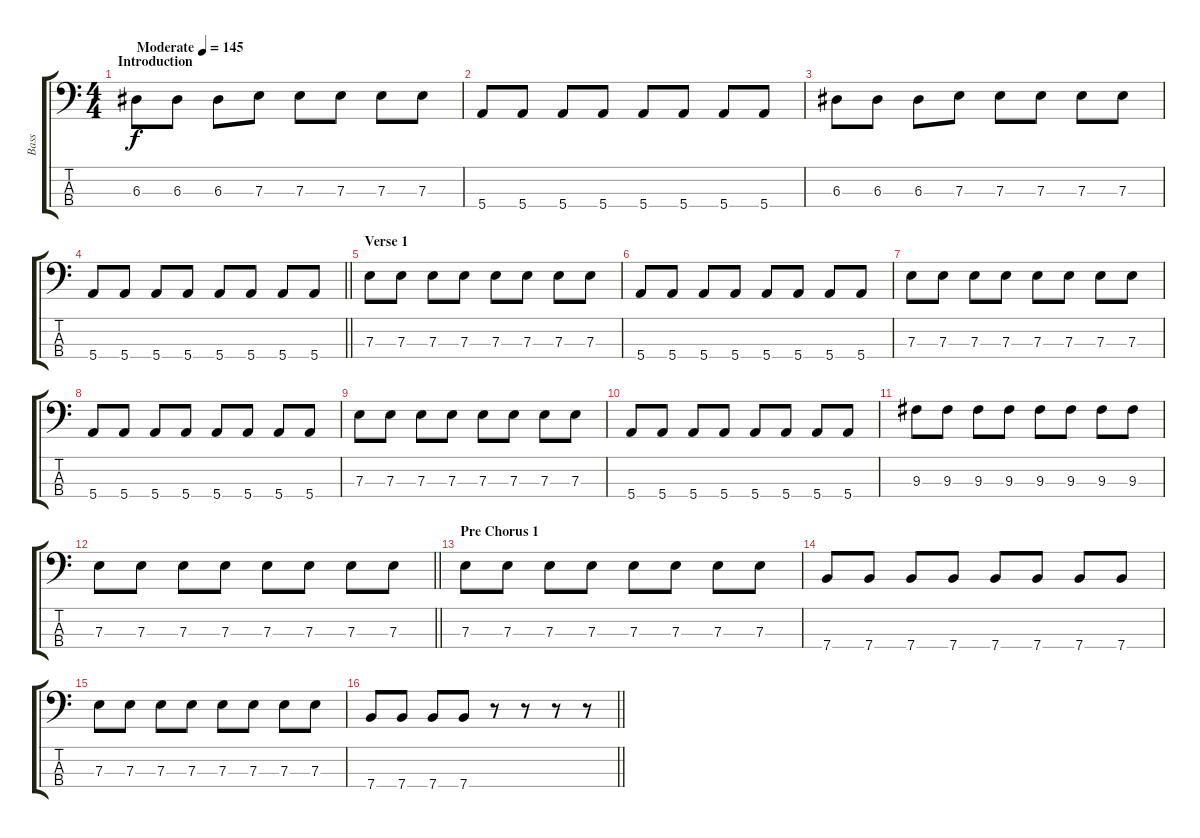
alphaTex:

\track ("Bass" "Bass") {instrument electricbassfinger}
\staff {score tabs}
\tuning (G2 D2 A1 E1) {hide}
\ts (4 4)
\section ("" "Introduction")
\tempo (145 "Moderate")
\clef f4
\ks c
6.3.8{dy f instrument electricbassfinger} 6.3.8 6.3.8 7.3.8 7.3.8 7.3.8 7.3.8 7.3.8 |
5.4.8 5.4.8 5.4.8 5.4.8 5.4.8 5.4.8 5.4.8 5.4.8 |
6.3.8 6.3.8 6.3.8 7.3.8 7.3.8 7.3.8 7.3.8 7.3.8 |
\barLineRight lightlight
5.4.8 5.4.8 5.4.8 5.4.8 5.4.8 5.4.8 5.4.8 5.4.8 |
\section ("" "Verse 1")
7.3.8 7.3.8 7.3.8 7.3.8 7.3.8 7.3.8 7.3.8 7.3.8 |
5.4.8 5.4.8 5.4.8 5.4.8 5.4.8 5.4.8 5.4.8 5.4.8 |
7.3.8 7.3.8 7.3.8 7.3.8 7.3.8 7.3.8 7.3.8 7.3.8 |
5.4.8 5.4.8 5.4.8 5.4.8 5.4.8 5.4.8 5.4.8 5.4.8 |
7.3.8 7.3.8 7.3.8 7.3.8 7.3.8 7.3.8 7.3.8 7.3.8 |
5.4.8 5.4.8 5.4.8 5.4.8 5.4.8 5.4.8 5.4.8 5.4.8 |
9.3.8 9.3.8 9.3.8 9.3.8 9.3.8 9.3.8 9.3.8 9.3.8 |
\barLineRight lightlight
7.3.8 7.3.8 7.3.8 7.3.8 7.3.8 7.3.8 7.3.8 7.3.8 |
\section ("" "Pre Chorus 1")
7.3.8 7.3.8 7.3.8 7.3.8 7.3.8 7.3.8 7.3.8 7.3.8 |
7.4.8 7.4.8 7.4.8 7.4.8 7.4.8 7.4.8 7.4.8 7.4.8 |
7.3.8 7.3.8 7.3.8 7.3.8 7.3.8 7.3.8 7.3.8 7.3.8 |
\barLineRight lightlight
7.4.8 7.4.8 7.4.8 7.4.8 r.8 r.8 r.8 r.8
